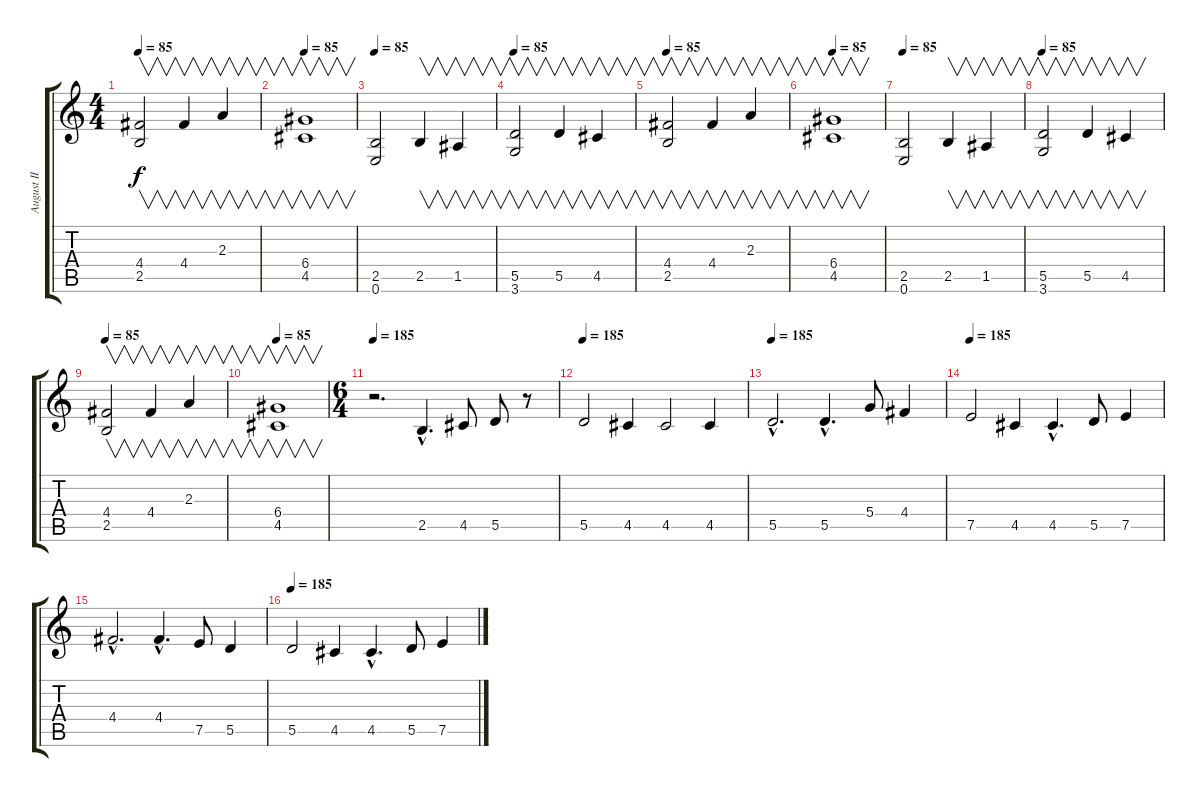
\track ("August II" "August II") {instrument distortionguitar}
\staff {score tabs}
\tuning (E4 B3 G3 D3 A2 E2) {hide}
\ts (4 4)
\tempo 85
\clef g2
\ks c
(4.4 2.5).2{v dy f} 4.4.4{v} 2.3.4{v} |
\tempo 85
(6.4 4.5).1{v} |
\tempo 85
(2.5 0.6).2{volume 11 balance 0} 2.5.4{v} 1.5.4{v} |
\tempo 85
(5.5 3.6).2{v} 5.5.4{v} 4.5.4{v} |
\tempo 85
(4.4 2.5).2{v} 4.4.4{v} 2.3.4{v} |
\tempo 85
(6.4 4.5).1{v} |
\tempo 85
(2.5 0.6).2{volume 11 balance 0} 2.5.4{v} 1.5.4{v} |
\tempo 85
(5.5 3.6).2{v} 5.5.4{v} 4.5.4{v} |
\tempo 85
(4.4 2.5).2{v} 4.4.4{v} 2.3.4{v} |
\tempo 85
(6.4 4.5).1{v} |
\ts (6 4)
\tempo 185
r.2{d balance 8} 2.5{hac}.4{d} 4.5.8 5.5.8 r.8 |
\tempo 185
5.5.2 4.5.4 4.5.2 4.5.4 |
\tempo 185
5.5{hac}.2{d} 5.5{hac}.4{d} 5.4.8 4.4.4 |
\tempo 185
7.5.2 4.5.4 4.5{hac}.4{d} 5.5.8 7.5.4 |
4.4{hac}.2{d} 4.4{hac}.4{d} 7.5.8 5.5.4 |
\tempo 185
5.5.2 4.5.4 4.5{hac}.4{d} 5.5.8 7.5.4
